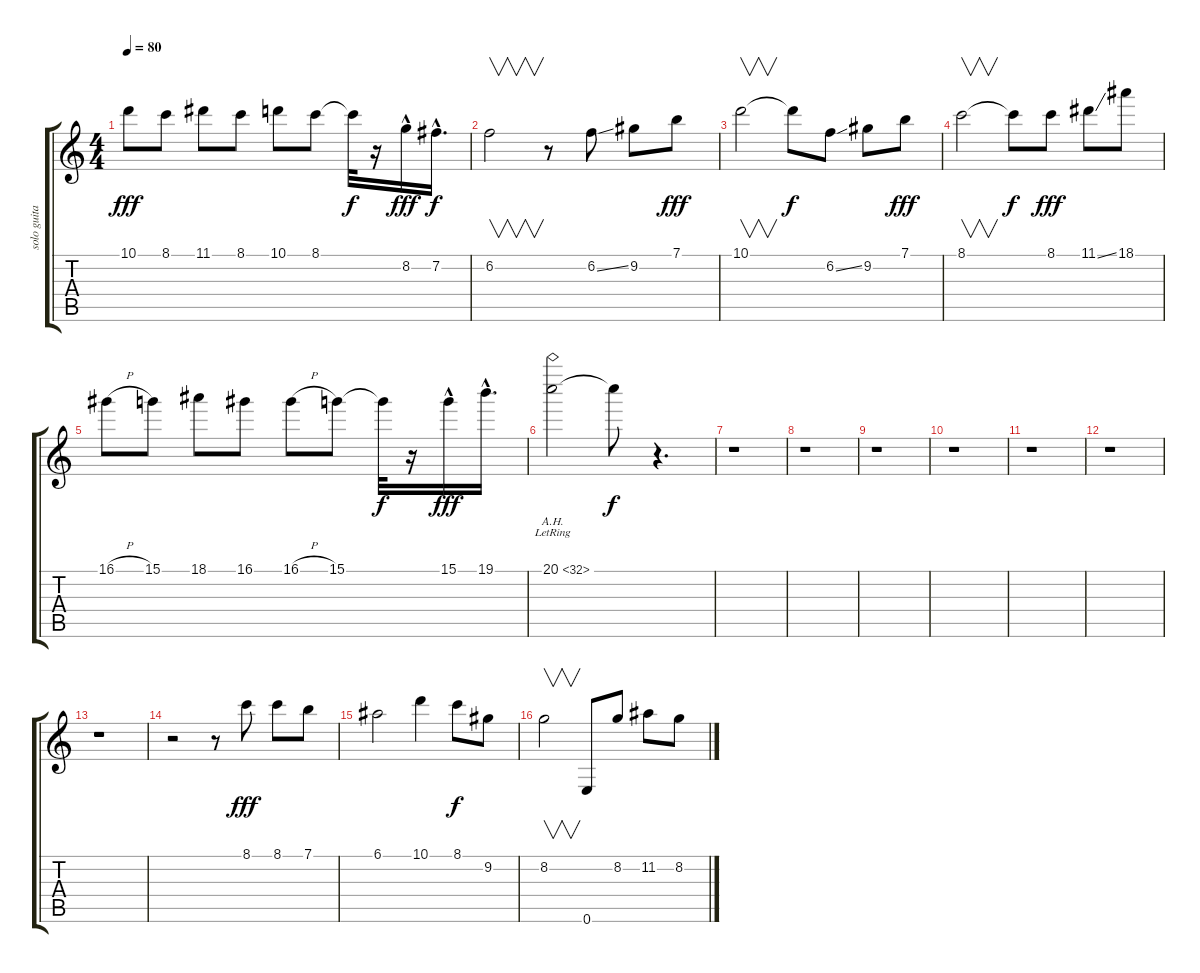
\track ("solo guitar" "solo guita") {instrument electricguitarjazz}
\staff {score tabs}
\tuning (E4 B3 G3 D3 A2 E2) {hide}
\ts (4 4)
\tempo 80
\clef g2
\ks c
10.1.8{dy fff} 8.1.8 11.1.8 8.1.8 10.1.8 8.1.8 8.1{t}.32{dy f} r.16 8.2{hac}.16{dy fff} 7.2{hac}.16{d dy f} |
6.2.2{v} r.8 6.2{ss}.8 9.2.8 7.1.8{dy fff} |
10.1.2{v} 10.1{t}.8{dy f} 6.2{ss}.8 9.2.8 7.1.8{dy fff} |
8.1.2{v} 8.1{t}.8{dy f} 8.1.8{dy fff} 11.1{ss}.8 18.1.8 |
16.1{h}.8 15.1.8 18.1.8 16.1.8 16.1{h}.8 15.1.8 15.1{t}.32{dy f} r.16 15.1{hac}.16{dy fff} 19.1{hac}.16{d} |
20.1{ah 12 lr}.2 20.1{t}.8{dy f} r.4{d} |
r.1 |
r.1 |
r.1 |
r.1 |
r.1 |
r.1 |
r.1 |
r.2 r.8 8.1.8{dy fff} 8.1.8 7.1.8 |
6.1.2 10.1.4 8.1.8{dy f} 9.2.8 |
8.2.2{v} 0.6.8 8.2.8 11.2.8 8.2.8
